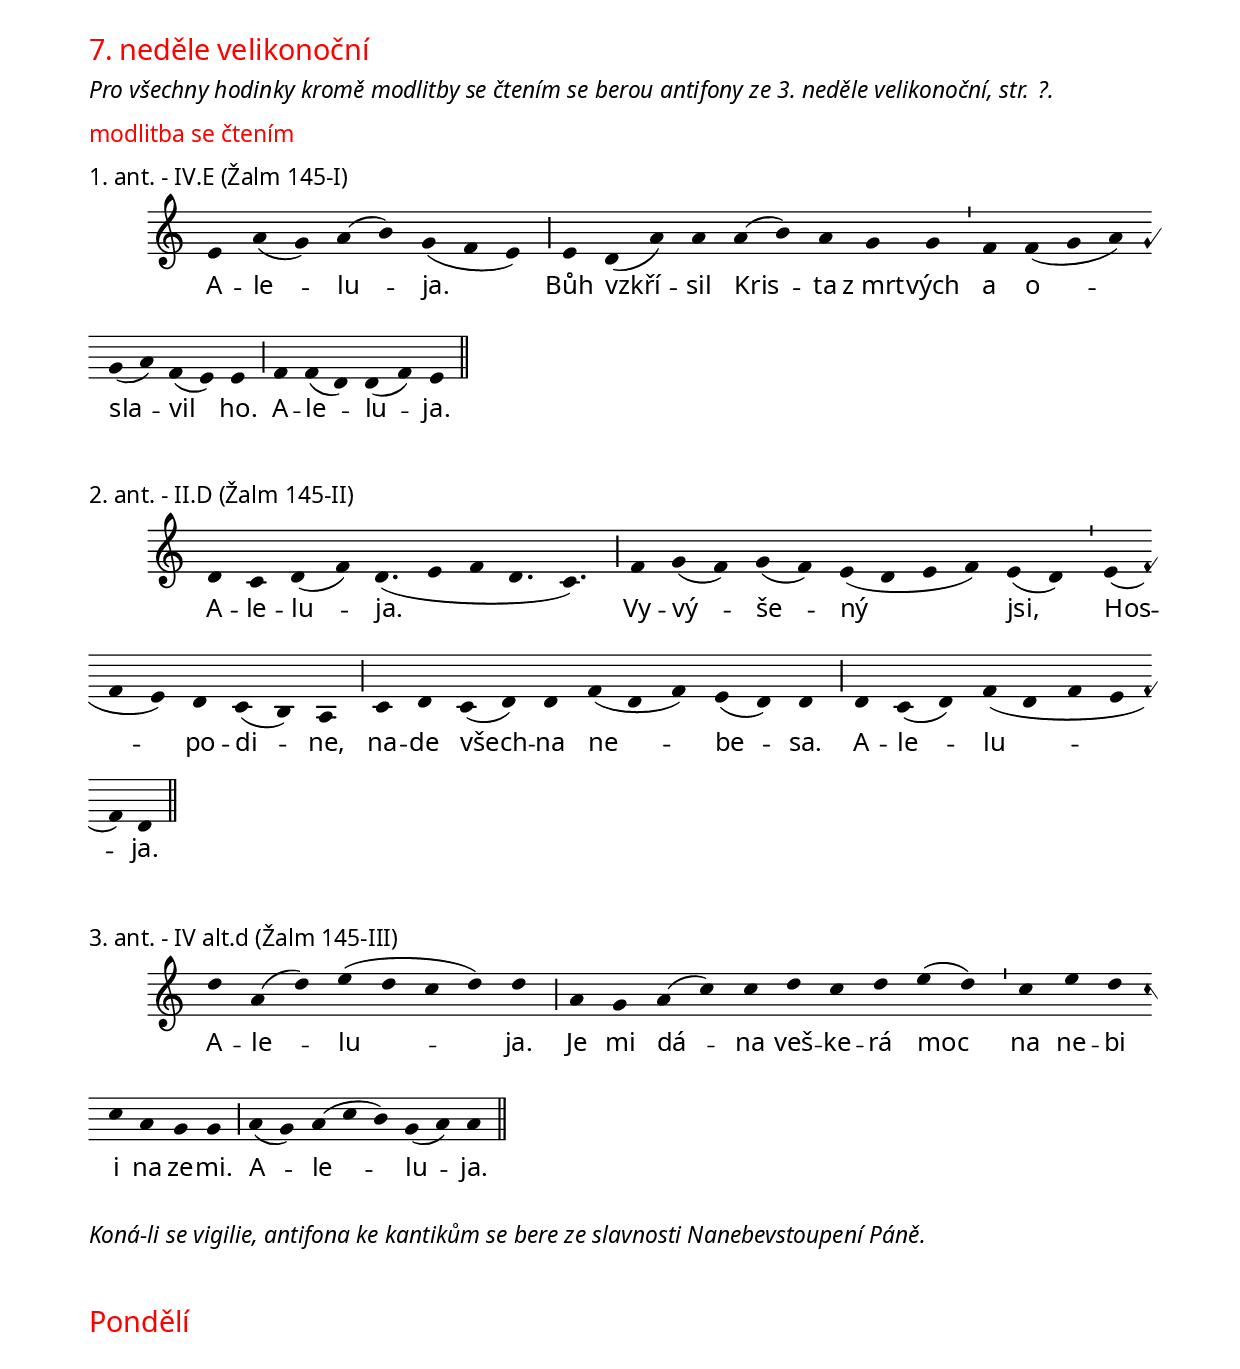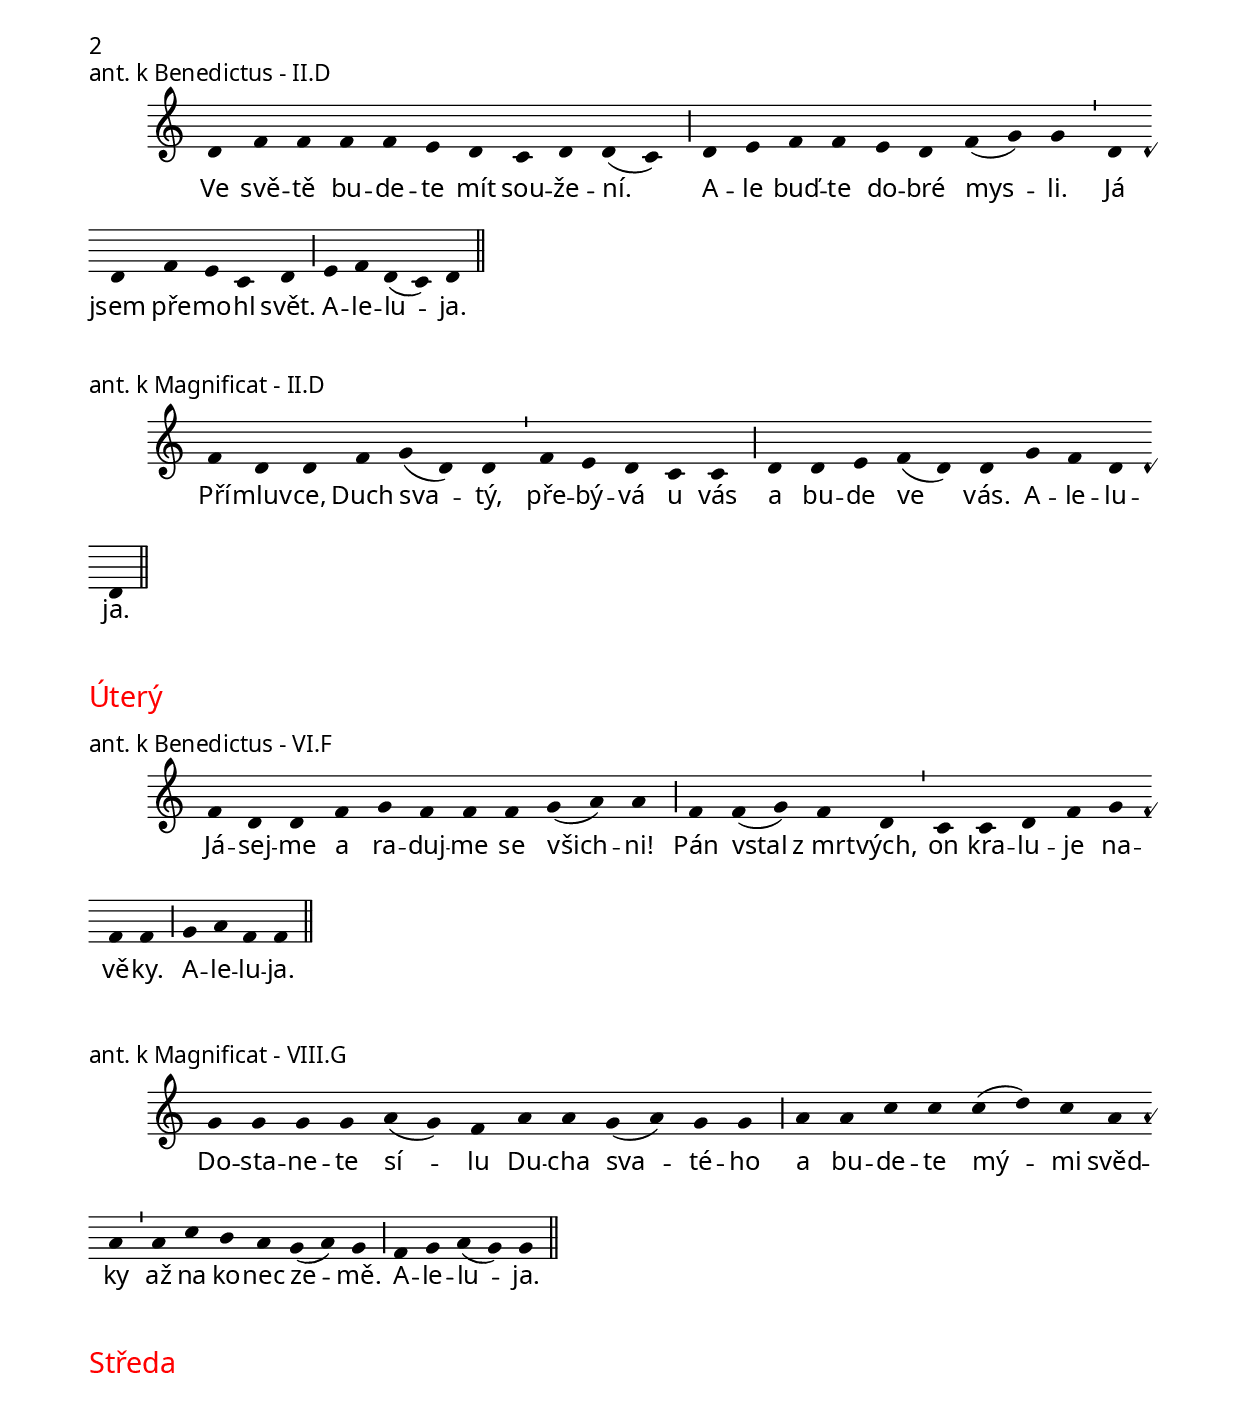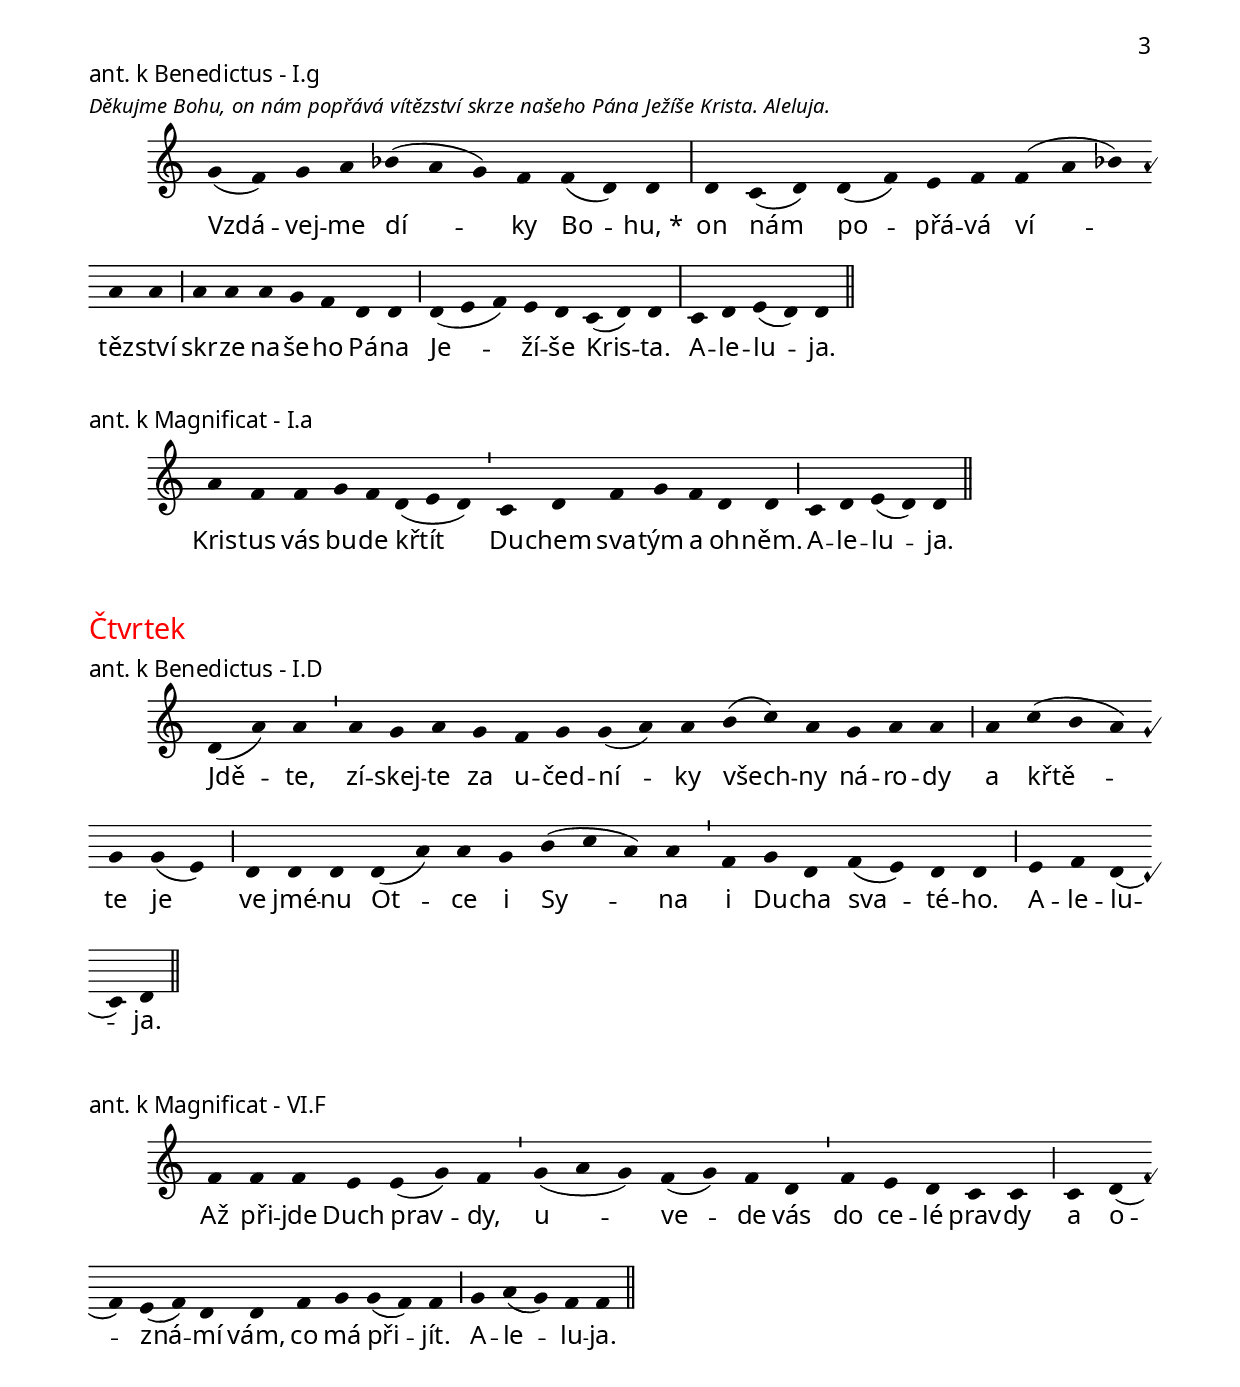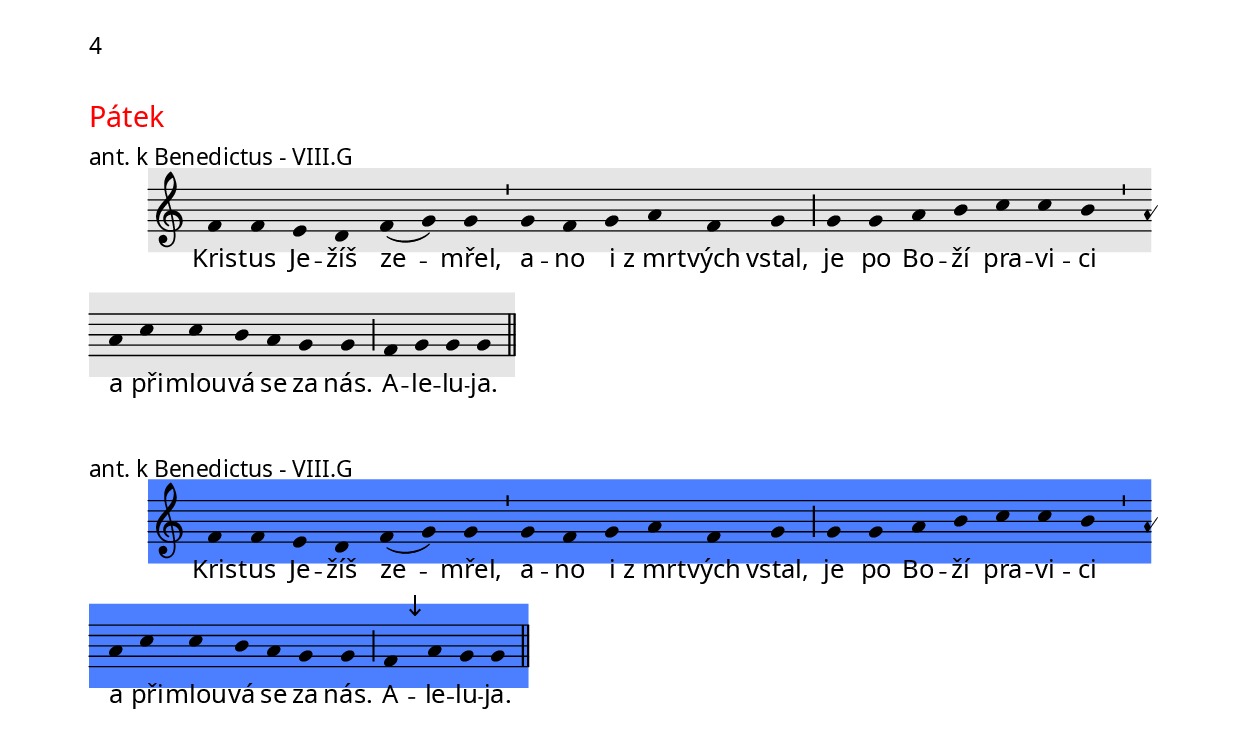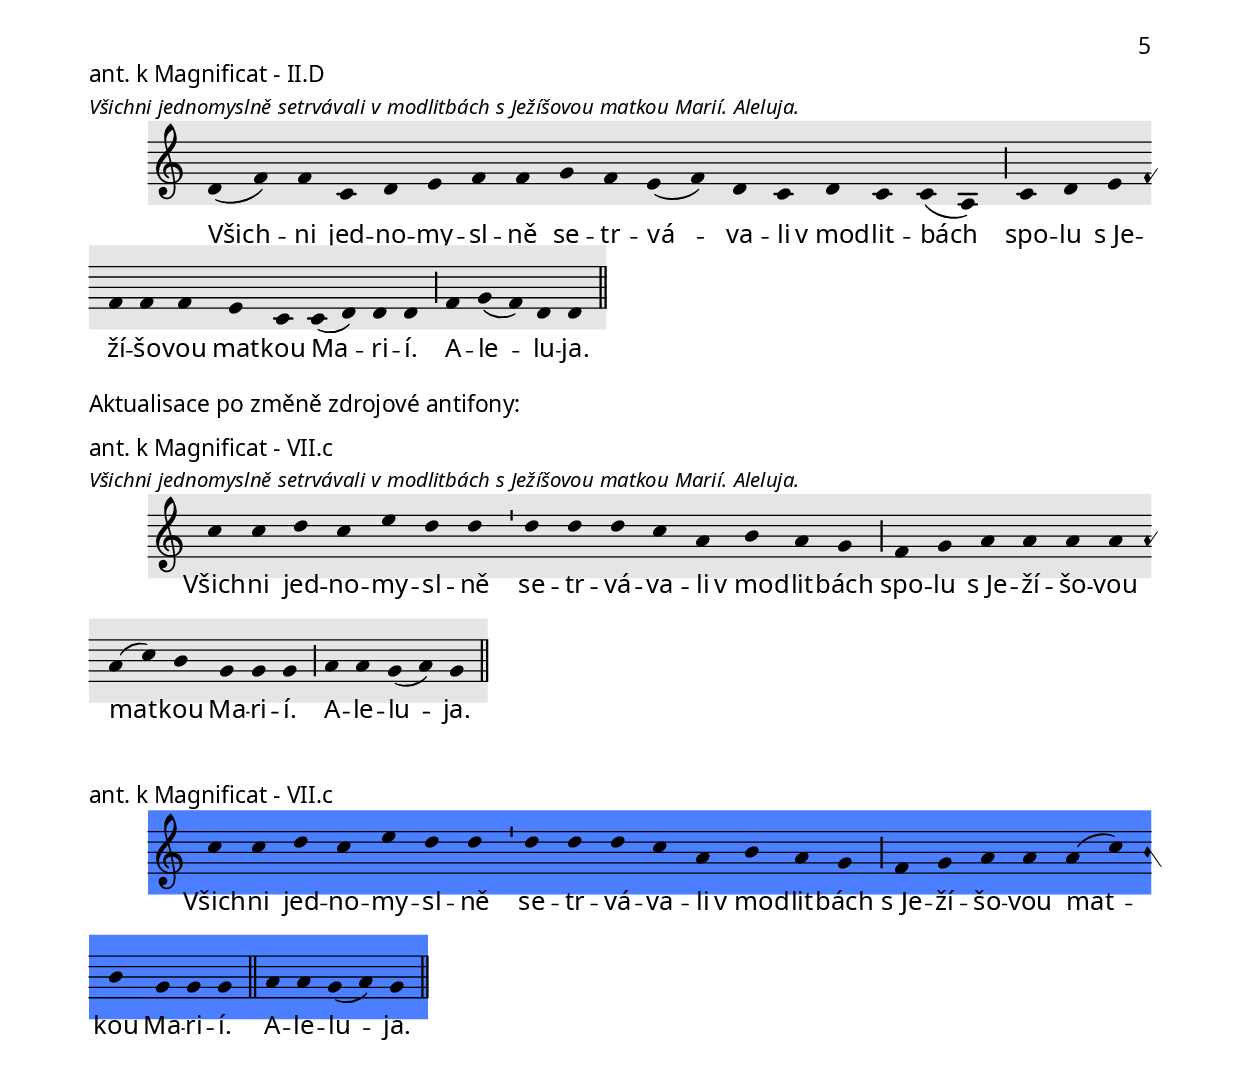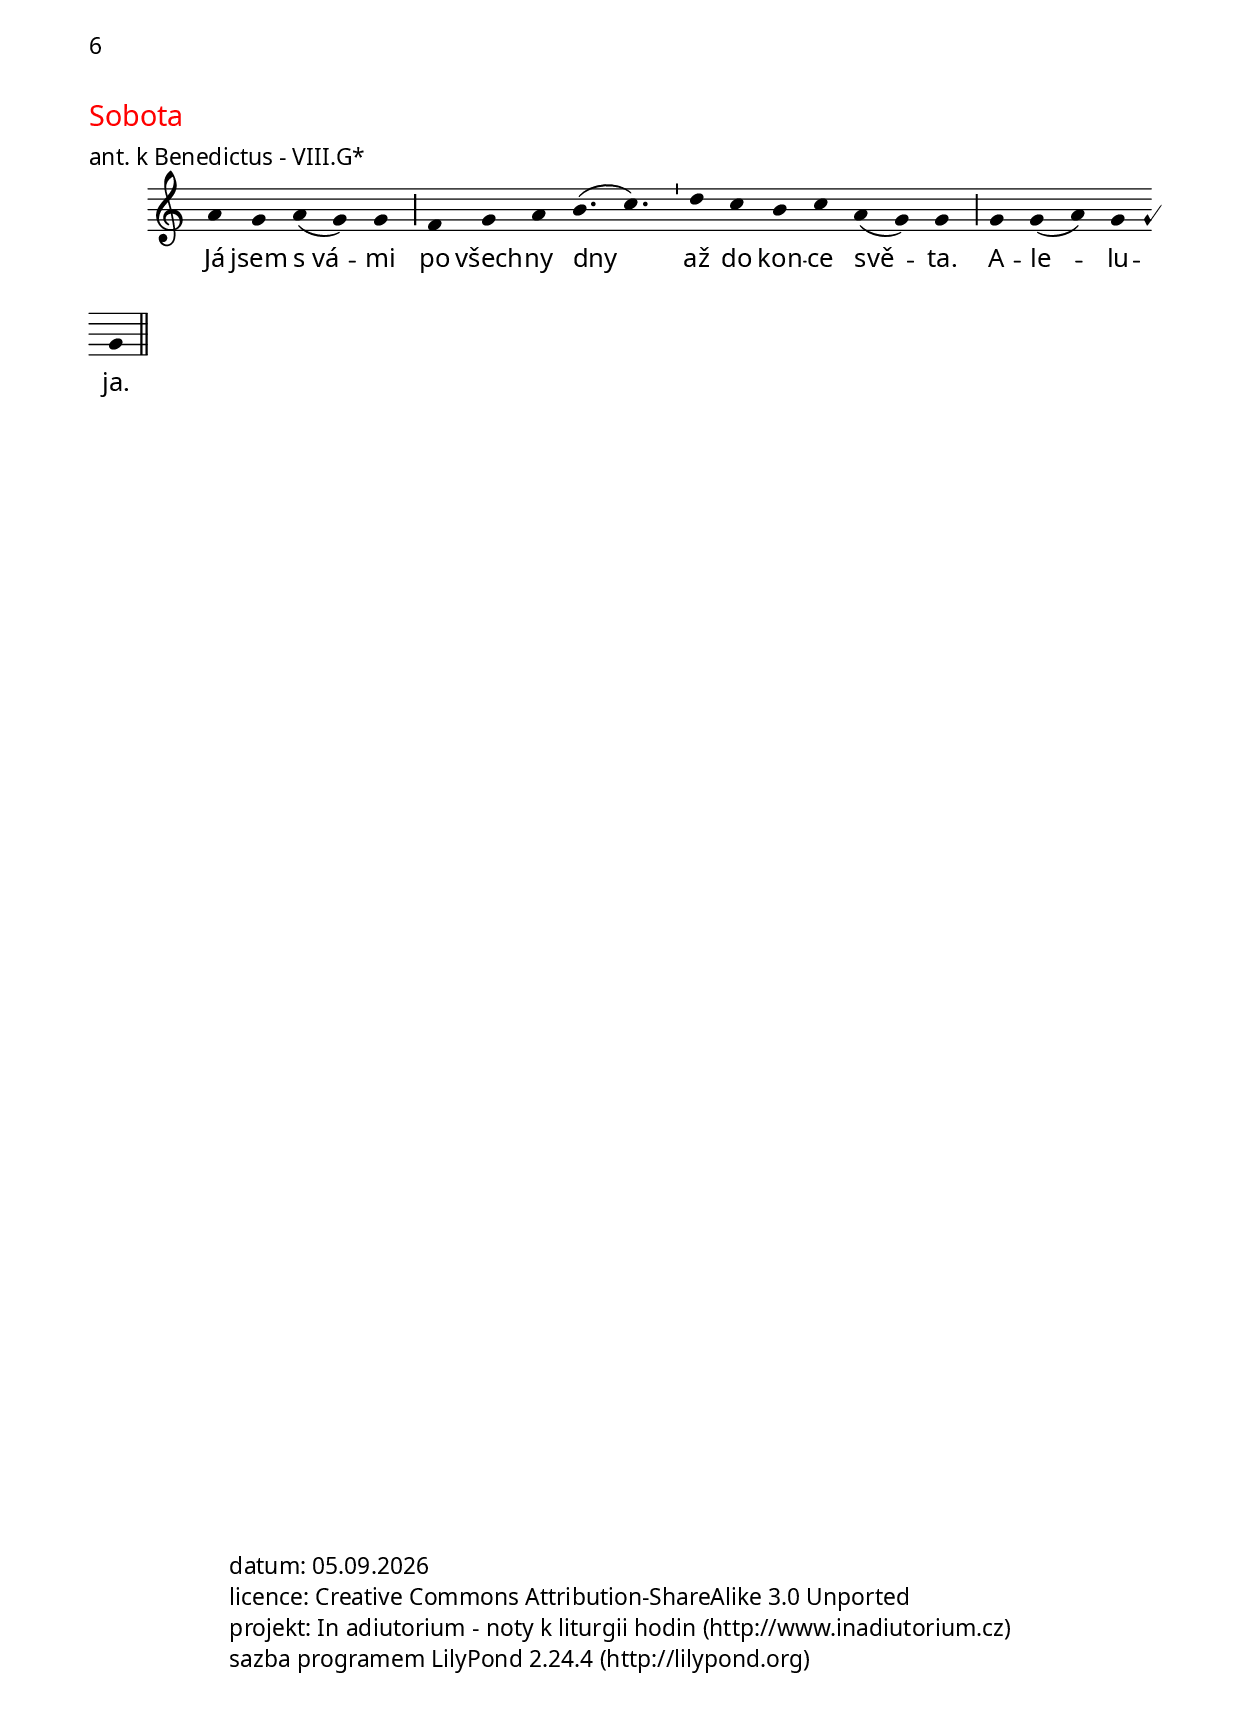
\include "../spolecne.ly"

\markup {\nadpisDen {7. neděle velikonoční}}

\markup\justify\italic{
  Pro všechny hodinky kromě modlitby se čtením se berou antifony
  ze 3. neděle velikonoční,
  str. \concat{ \page-ref #'velikonoceNedeleIII "0" "?" . }
}

\markup {\nadpisHodinka {"modlitba se čtením"}}

\score {
  \relative c' {
    \choralniRezim
    e4 a( g) a( b) g( f e) \barMaior
    e d( a') a a( b) a g g \barMin
    f f( g a) g( a) f( e) e \barMaior
    f f( d) d( f) e \barFinalis
  }
  \addlyrics {
    A -- le -- lu -- ja.
    Bůh vzkří -- sil Kris -- ta z_mrt -- vých
    a o -- sla -- vil ho.
    A -- le -- lu -- ja.
  }
  \header {
    quid = "1. ant."
    modus = "IV"
    differentia = "E"
    psalmus = "Žalm 145-I"
    id = "ne-mc-a1"
    piece = \markup {\sestavTitulek}
  }
}

\score {
  \relative c' {
    \choralniRezim
    d4 c d( f) d4.( e4 f d4. c) \barMaior
    f4 g( f) g( f) e( d e f) e( d) \barMin e( f e) d c( b) a \barMaior
    c d c( d) d f( d f) e( d) d \barMaior
    d c( d) f( d f e f) d \barFinalis
  }
  \addlyrics {
    A -- le -- lu -- ja.
    Vy -- vý -- še -- ný jsi, Hos -- po -- di -- ne,
    na -- de všech -- na ne -- be -- sa.
    A -- le -- lu -- ja.
  }
  \header {
    quid = "2. ant."
    modus = "II"
    differentia = "D"
    psalmus = "Žalm 145-II"
    id = "ne-mc-a2"
    piece = \markup {\sestavTitulek}
  }
}

% Od jiste doby jsem opatrny na to, abych finalu antifony
% "neprebijel" pomoci aleluja na jinou, protoze to vetsinou
% zni blbe, ale tady se mi, byt jsem se snazil, nepovedlo najit
% melodii aleluja vkusne koncici na G, takze soudim,
% ze tu nejde o prebiti, ale opravdu o antifonu IV. alt. modu,
% a to G pred zaverecnym aleluja neni finala
\score {
  \relative c'' {
    \choralniRezim
    d4 a( d) e( d c d) d \barMaior
    a4 g a( c) c d c d e( d) \barMin
    c e d c a g g \barMaior
    a( g) a( c b) g( a) a \barFinalis
  }
  \addlyrics {
    A -- le -- lu -- ja.
    Je mi dá -- na veš -- ke -- rá moc
    na ne -- bi i na ze -- mi.
    A -- le -- lu -- ja.
  }
  \header {
    quid = "3. ant."
    modus = "IV alt"
    differentia = "d"
    psalmus = "Žalm 145-III"
    id = "ne-mc-a3"
    piece = \markup {\sestavTitulek}
  }
}

\markup\italic{
  Koná-li se vigilie,
  antifona ke kantikům se bere
  ze slavnosti Nanebevstoupení Páně.
}

\markup {\nadpisDen {Pondělí}}

\score {
  \relative c' {
    \choralniRezim
    d4 f f f f e d c d d( c) \barMaior
    d e f f e d f( g) g \barMin
    d d f e c d \barMaior
    e f d( c) d \barFinalis
  }
  \addlyrics {
    Ve svě -- tě bu -- de -- te mít sou -- že -- ní.
    A -- le buď -- te do -- bré mys -- li.
    Já jsem pře -- mo -- hl svět.
    A -- le -- lu -- ja.
  }
  \header {
    quid = "ant. k Benedictus"
    modus = "II"
    differentia = "D"
    psalmus = ""
    id = "po-aben"
    piece = \markup {\sestavTitulekBezZalmu}
  }
}

\score {
  \relative c' {
    \choralniRezim
    f4 d d f g( d) d \barMin
    f e d c c \barMaior
    d d e f( d) d
    g f d d \barFinalis
  }
  \addlyrics {
    Pří -- mluv -- ce, Duch sva -- tý,
    pře -- bý -- vá u vás
    a bu -- de ve vás.
    A -- le -- lu -- ja.
  }
  \header {
    quid = "ant. k Magnificat"
    modus = "II"
    differentia = "D"
    psalmus = ""
    id = "po-amag"
    piece = \markup {\sestavTitulekBezZalmu}
  }
}

\markup {\nadpisDen {Úterý}}

\score {
  \relative c' {
    \choralniRezim
    f4 d d f g f f f g( a) a \barMaior
    f f( g) f d \barMin c c d f g f f \barMaior
    g a f f \barFinalis
  }
  \addlyrics {
    Já -- sej -- me a ra -- duj -- me se všich -- ni!
    Pán vstal z_mrt -- vých,
    on kra -- lu -- je na -- vě -- ky.
    A -- le -- lu -- ja.
  }
  \header {
    quid = "ant. k Benedictus"
    modus = "VI"
    differentia = "F"
    psalmus = ""
    id = "ut-aben"
    piece = \markup {\sestavTitulekBezZalmu}
  }
}

\score {
  \relative c'' {
    \choralniRezim
    g4 g g g a( g) f a a g( a) g g \barMaior
    a a c c c( d) c a a \barMin
    a c b a g( a) g \barMaior
    f g a( g) g \barFinalis
  }
  \addlyrics {
    Do -- sta -- ne -- te sí -- lu Du -- cha sva -- té -- ho
    a bu -- de -- te mý -- mi svěd -- ky
    až na ko -- nec ze -- mě.
    A -- le -- lu -- ja.
  }
  \header {
    quid = "ant. k Magnificat"
    modus = "VIII"
    differentia = "G"
    psalmus = ""
    id = "ut-amag"
    piece = \markup {\sestavTitulekBezZalmu}
  }
}

\markup {\nadpisDen {Středa}}

\score {
  \relative c'' {
    \choralniRezim
    g4( f) g a bes( a g) f f( d) d \barMax
    d c( d) d( f) e f f( a bes) a a \barMaior
    a a a g f d d \barMaior
    d( e f) e d c( d) d \barMax
    c d e( d) d \barFinalis
  }
  \addlyrics {
    Vzdá -- vej -- me dí -- ky Bo -- hu,_*
    on nám po -- přá -- vá ví -- těz -- ství
    skr -- ze na -- še -- ho Pá -- na
    Je -- ží -- še Kris -- ta.
    A -- le -- lu -- ja.
  }
  \header {
    % myslím, že rozdíl v textu je nahodilá nekonsistence způsobená redakční nepozorností.
    textus_approbatus = "Děkujme Bohu,
    on nám popřává vítězství skrze našeho Pána Ježíše Krista. Aleluja."
    quid = "ant. k Benedictus"
    modus = "I"
    differentia = "g"
    psalmus = ""
    fial = "antifony/velikonoce_tyden4_5ctvrtek.ly#ne-a2"
    id = "st-aben"
    piece = \markup {\sestavTitulekBezZalmu}
  }
}

\score {
  \relative c'' {
    \choralniRezim
    a4 f f g f d( e d) \barMin
    c d f g f d d \barMaior
    c d e( d) d \barFinalis
  }
  \addlyrics {
    Kris -- tus vás bu -- de křtít
    Du -- chem sva -- tým a oh -- něm.
    A -- le -- lu -- ja.
  }
  \header {
    quid = "ant. k Magnificat"
    modus = "I"
    differentia = "a"
    psalmus = ""
    id = "st-amag"
    piece = \markup {\sestavTitulekBezZalmu}
  }
}

\markup {\nadpisDen {Čtvrtek}}

\score {
  \relative c' {
    \choralniRezim
    d4( a') a \barMin a g a g f g g( a) a
    b( c) a g a a \barMaior
    a c( b a) g g( e) \barMaior
    d d d d( a') a g b( c a) a \barMin
    f g d f( e) d d \barMaior
    e f d( c) d \barFinalis
  }
  \addlyrics {
    Jdě -- te, zí -- skej -- te za u -- čed -- ní -- ky
    všech -- ny ná -- ro -- dy
    a křtě -- te je
    ve jmé -- nu Ot -- ce i Sy -- na
    i Du -- cha sva -- té -- ho.
    A -- le -- lu -- ja.
  }
  \header {
    quid = "ant. k Benedictus"
    modus = "I"
    differentia = "D"
    psalmus = ""
    id = "ct-aben"
    piece = \markup {\sestavTitulekBezZalmu}
  }
}

\score {
  \relative c' {
    \choralniRezim
    f4 f f e e( g) f \barMin
    g( a g) f( g) f d \barMin f e d c c \barMaior
    c d( f) e( f) d d
    f g g( f) f \barMaior
    g a( g) f f \barFinalis
  }
  \addlyrics {
    Až při -- jde Duch prav -- dy,
    u -- ve -- de vás do ce -- lé prav -- dy
    a o -- zná -- mí vám,
    co má při -- jít.
    A -- le -- lu -- ja.
  }
  \header {
    quid = "ant. k Magnificat"
    modus = "VI"
    differentia = "F"
    psalmus = ""
    id = "ct-amag"
    piece = \markup {\sestavTitulekBezZalmu}
  }
}

\pageBreak

\markup {\nadpisDen {Pátek}}

\score {
  \relative c' {
    \zvyraznovacSedy
    \choralniRezim
    f4 f e d f( g) g \barMin
    g f g a f g \barMaior
    g g a b c c b \barMin
    a c c b a g g \barMaior
    f g g g \barFinalis
  }
  \addlyrics {
    Kris -- tus Je -- žíš ze -- mřel,
    a -- no i z_mrt -- vých vstal,
    je po Bo -- ží pra -- vi -- ci
    a při -- mlou -- vá se za nás.
    A -- le -- lu -- ja.
  }
  \header {
    quid = "ant. k Benedictus"
    modus = "VIII"
    differentia = "G"
    psalmus = ""
    placet = "aleluja lépe f a g g"
    id = "pa-aben"
    piece = \markup {\sestavTitulekBezZalmu}
  }
}

\score {
  \relative c' {
    \zvyraznovacModry
    \choralniRezim
    f4 f e d f( g) g \barMin
    g f g a f g \barMaior
    g g a b c c b \barMin
    a c c b a g g \barMaior
    f \mark\sipka a g g \barFinalis
  }
  \addlyrics {
    Kris -- tus Je -- žíš ze -- mřel,
    a -- no i z_mrt -- vých vstal,
    je po Bo -- ží pra -- vi -- ci
    a při -- mlou -- vá se za nás.
    A -- le -- lu -- ja.
  }
  \header {
    quid = "ant. k Benedictus"
    modus = "VIII"
    differentia = "G"
    psalmus = ""
    id = "pa-aben"
    piece = \markup {\sestavTitulekBezZalmu}
  }
}

\pageBreak

\score {
  \relative c' {
    \zvyraznovacSedy
    \choralniRezim
    d4( f) f c d e f f
    g f e( f) d c d c c( a) \barMaior
    c d e f f f e c c( d) d d \barMaior
    f g( f) d d \barFinalis
  }
  \addlyrics {
    Všich -- ni jed -- no -- my -- sl -- ně
    se -- tr -- vá -- va -- li v_mod -- lit -- bách
    spo -- lu s_Je -- ží -- šo -- vou mat -- kou Ma -- ri -- í.

    A -- le -- lu -- ja.
  }
  \header {
    textus_approbatus = "Všichni jednomyslně setrvávali v modlitbách
    s Ježíšovou matkou Marií. Aleluja."
    quid = "ant. k Magnificat"
    modus = "II"
    differentia = "D"
    psalmus = ""
    fial = "commune/commune_maria.ly#tercie"
    id = "pa-amag"
    piece = \markup {\sestavTitulekBezZalmu}
  }
}

\markup{Aktualisace po změně zdrojové antifony:}

\score {
  \relative c'' {
    \zvyraznovacSedy
    \choralniRezim
    c4 c d c e d d \barMin
    d d d c a b a g \barMaior
    f g a a a a a( c) b g g g \barMaior
    a a g( a) g \barFinalis
  }
  \addlyrics {
    Všich -- ni jed -- no -- my -- sl -- ně
    se -- tr -- vá -- va -- li v_mod -- lit -- bách
    spo -- lu s_Je -- ží -- šo -- vou mat -- kou Ma -- ri -- í.

    A -- le -- lu -- ja.
  }
  \header {
    textus_approbatus = "Všichni jednomyslně setrvávali v modlitbách
    s Ježíšovou matkou Marií. Aleluja."
    quid = "ant. k Magnificat"
    modus = "VII"
    differentia = "c"
    psalmus = ""
    fial = "commune/commune_maria.ly#tercie"
    id = "pa-amag"
    piece = \markup {\sestavTitulekBezZalmu}
  }
}

\score {
  \relative c'' {
    \zvyraznovacModry
    \choralniRezim
    c4 c d c e d d \barMin
    d d d c a b a g \barMaior
    f g a a a( c) b g g g \barFinalis
    a a g( a) g \barFinalis
  }
  \addlyrics {
    Všich -- ni jed -- no -- my -- sl -- ně
    se -- tr -- vá -- va -- li v_mod -- lit -- bách
    s_Je -- ží -- šo -- vou mat -- kou Ma -- ri -- í.

    A -- le -- lu -- ja.
  }
  \header {
    quid = "ant. k Magnificat"
    modus = "VII"
    differentia = "c"
    psalmus = ""
    fial = "commune/commune_maria.ly#tercie?jiny_text"
    id = "pa-amag"
    piece = \markup {\sestavTitulekBezZalmu}
  }
}

\pageBreak

\markup {\nadpisDen {Sobota}}

\score {
  \relative c'' {
    \choralniRezim
    a4 g a( g) g \barMaior
    f g a b4.( c) \barMin d4 c b c a( g) g \barMaior
    g g( a) g g \barFinalis
  }
  \addlyrics {
    Já jsem s_vá -- mi
    po všech -- ny dny až do kon -- ce svě -- ta.

    A -- le -- lu -- ja.
  }
  \header {
    quid = "ant. k Benedictus"
    modus = "VIII"
    differentia = "G*"
    psalmus = "so-aben"
    fial = "commune/commune_apostol.ly#sexta?zacatek upraven"
    piece = \markup {\sestavTitulekBezZalmu}
  }
}